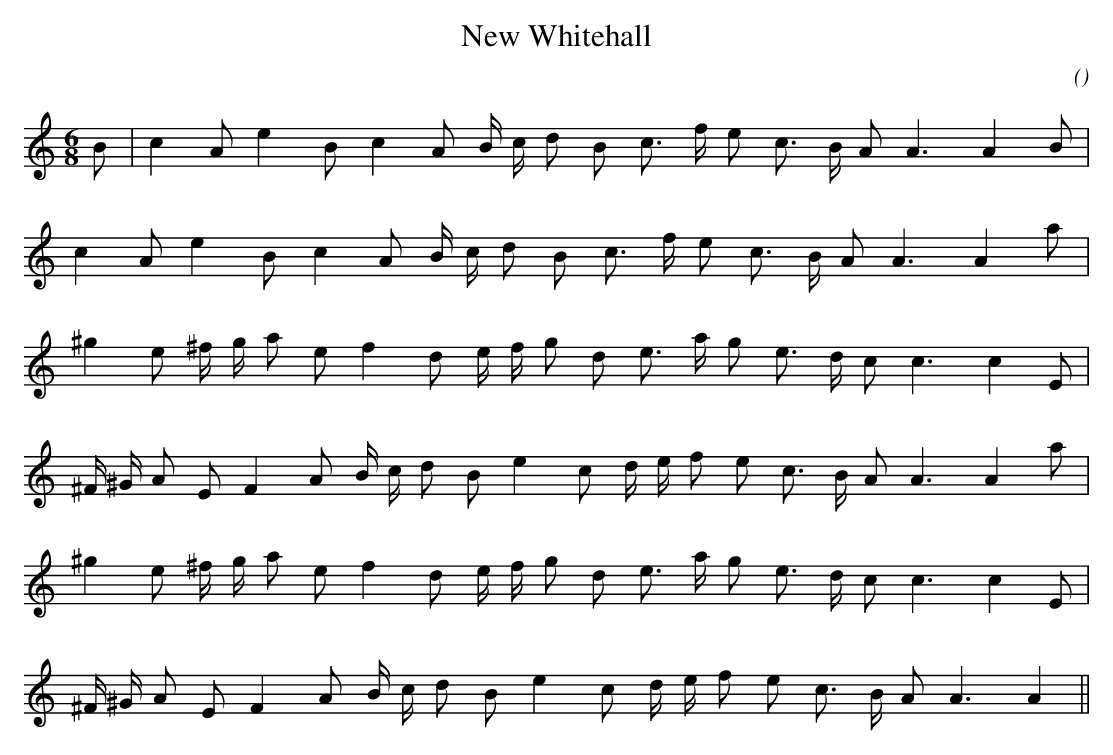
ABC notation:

X:1
T: New Whitehall
C:
O:
M:6/8
K:Am
K:Am
M:6/8
L:1/16
B2 |c4 A2 e4 B2 c4 A2 B c d2 B2 c3 f e2 c3 B A2 A6A4 B2 |
c4 A2 e4 B2 c4 A2 B c d2 B2 c3 f e2 c3 B A2 A6A4 a2 |
^g4 e2 ^f g a2 e2 f4 d2 e f g2 d2 e3 a g2 e3 d c2 c6c4 E2 |
^F ^G A2 E2 F4 A2 B c d2 B2 e4 c2 d e f2 e2 c3 B A2 A6A4 a2 |
^g4 e2 ^f g a2 e2 f4 d2 e f g2 d2 e3 a g2 e3 d c2 c6c4 E2 |
^F ^G A2 E2 F4 A2 B c d2 B2 e4 c2 d e f2 e2 c3 B A2 A6A4 ||
